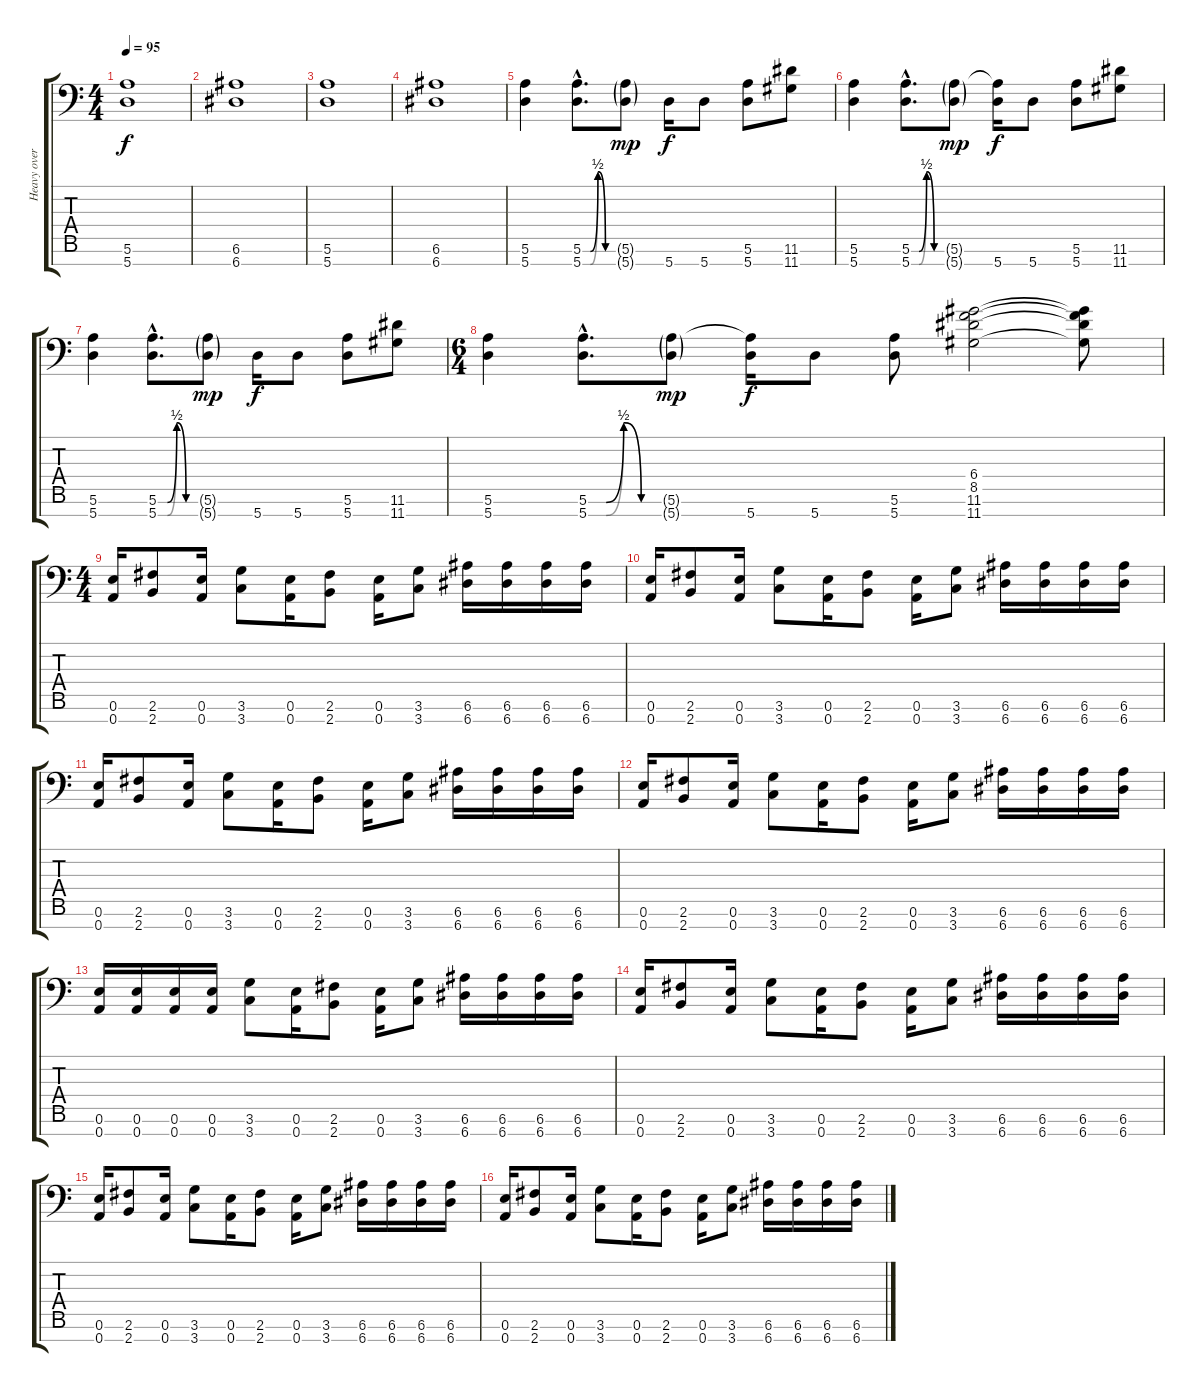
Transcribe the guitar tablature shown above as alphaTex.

\track ("Heavy overdub" "Heavy over") {instrument distortionguitar}
\staff {score tabs}
\tuning (E4 B3 G3 D3 A2 E2 A1) {hide}
\ts (4 4)
\tempo 95
\clef f4
\ks c
(5.6 5.7).1{dy f} |
(6.6 6.7).1 |
(5.6 5.7).1 |
(6.6 6.7).1 |
(5.6 5.7).4 (5.6{be (custom 0 0 15 0 30 2 45 0 60 0) hac} 5.7{be (custom 0 0 15 0 30 2 45 0 60 0) hac}).8{d} (5.6{g} 5.7{g}).8{dy mp} 5.7.16{dy f} 5.7.8 (5.6 5.7).8 (11.6 11.7).8 |
(5.6 5.7).4 (5.6{be (custom 0 0 15 0 30 2 45 0 60 0) hac} 5.7{be (custom 0 0 15 0 30 2 45 0 60 0) hac}).8{d} (5.6{g} 5.7{g}).8{dy mp} (5.6{t} 5.7).16{dy f} 5.7.8 (5.6 5.7).8 (11.6 11.7).8 |
(5.6 5.7).4 (5.6{be (custom 0 0 15 0 30 2 45 0 60 0) hac} 5.7{be (custom 0 0 15 0 30 2 45 0 60 0) hac}).8{d} (5.6{g} 5.7{g}).8{dy mp} 5.7.16{dy f} 5.7.8 (5.6 5.7).8 (11.6 11.7).8 |
\ts (6 4)
(5.6 5.7).4 (5.6{be (custom 0 0 15 0 30 2 45 0 60 0) hac} 5.7{be (custom 0 0 15 0 30 2 45 0 60 0) hac}).8{d} (5.6{g} 5.7{g}).8{dy mp} (5.6{t} 5.7).16{dy f} 5.7.8 (5.6 5.7).8 (6.4 8.5 11.6 11.7).2 (6.4{t} 8.5{t} 11.6{t} 11.7{t}).8 |
\ts (4 4)
(0.6 0.7).16 (2.6 2.7).8 (0.6 0.7).16 (3.6 3.7).8 (0.6 0.7).16 (2.6 2.7).8 (0.6 0.7).16 (3.6 3.7).8 (6.6 6.7).16 (6.6 6.7).16 (6.6 6.7).16 (6.6 6.7).16 |
(0.6 0.7).16 (2.6 2.7).8 (0.6 0.7).16 (3.6 3.7).8 (0.6 0.7).16 (2.6 2.7).8 (0.6 0.7).16 (3.6 3.7).8 (6.6 6.7).16 (6.6 6.7).16 (6.6 6.7).16 (6.6 6.7).16 |
(0.6 0.7).16 (2.6 2.7).8 (0.6 0.7).16 (3.6 3.7).8 (0.6 0.7).16 (2.6 2.7).8 (0.6 0.7).16 (3.6 3.7).8 (6.6 6.7).16 (6.6 6.7).16 (6.6 6.7).16 (6.6 6.7).16 |
(0.6 0.7).16 (2.6 2.7).8 (0.6 0.7).16 (3.6 3.7).8 (0.6 0.7).16 (2.6 2.7).8 (0.6 0.7).16 (3.6 3.7).8 (6.6 6.7).16 (6.6 6.7).16 (6.6 6.7).16 (6.6 6.7).16 |
(0.6 0.7).16 (0.6 0.7).16 (0.6 0.7).16 (0.6 0.7).16 (3.6 3.7).8 (0.6 0.7).16 (2.6 2.7).8 (0.6 0.7).16 (3.6 3.7).8 (6.6 6.7).16 (6.6 6.7).16 (6.6 6.7).16 (6.6 6.7).16 |
(0.6 0.7).16 (2.6 2.7).8 (0.6 0.7).16 (3.6 3.7).8 (0.6 0.7).16 (2.6 2.7).8 (0.6 0.7).16 (3.6 3.7).8 (6.6 6.7).16 (6.6 6.7).16 (6.6 6.7).16 (6.6 6.7).16 |
(0.6 0.7).16 (2.6 2.7).8 (0.6 0.7).16 (3.6 3.7).8 (0.6 0.7).16 (2.6 2.7).8 (0.6 0.7).16 (3.6 3.7).8 (6.6 6.7).16 (6.6 6.7).16 (6.6 6.7).16 (6.6 6.7).16 |
(0.6 0.7).16 (2.6 2.7).8 (0.6 0.7).16 (3.6 3.7).8 (0.6 0.7).16 (2.6 2.7).8 (0.6 0.7).16 (3.6 3.7).8 (6.6 6.7).16 (6.6 6.7).16 (6.6 6.7).16 (6.6 6.7).16
